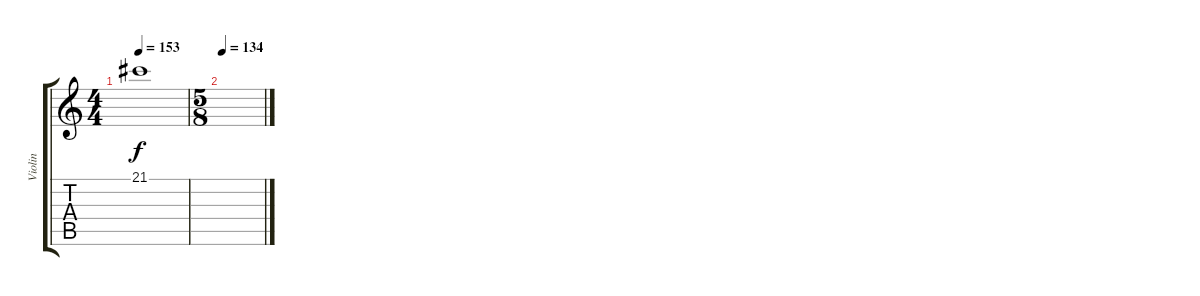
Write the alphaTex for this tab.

\track ("Violin" "Violin") {instrument stringensemble1}
\staff {score tabs}
\tuning (E4 B3 G3 D3 A2 E2) {hide}
\ts (4 4)
\tempo 153
\clef g2
\ks c
21.1.1{dy f} |
\ts (5 8)
\tempo 134
